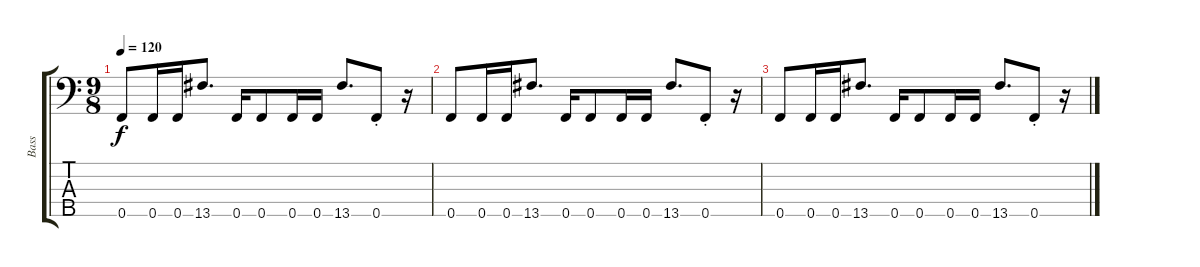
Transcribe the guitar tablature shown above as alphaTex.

\track ("Bass" "Bass") {instrument slapbass2}
\staff {score tabs}
\tuning (Db3 Ab2 Eb2 Bb1 F1) {hide}
\ts (9 8)
\tempo 120
\clef f4
\ks c
0.5.8{dy f} 0.5.16 0.5.16 13.5.8{d} 0.5.16 0.5.8 0.5.16 0.5.16 13.5.8{d} 0.5{st}.8 r.16 |
0.5.8 0.5.16 0.5.16 13.5.8{d} 0.5.16 0.5.8 0.5.16 0.5.16 13.5.8{d} 0.5{st}.8 r.16 |
0.5.8 0.5.16 0.5.16 13.5.8{d} 0.5.16 0.5.8 0.5.16 0.5.16 13.5.8{d} 0.5{st}.8 r.16
